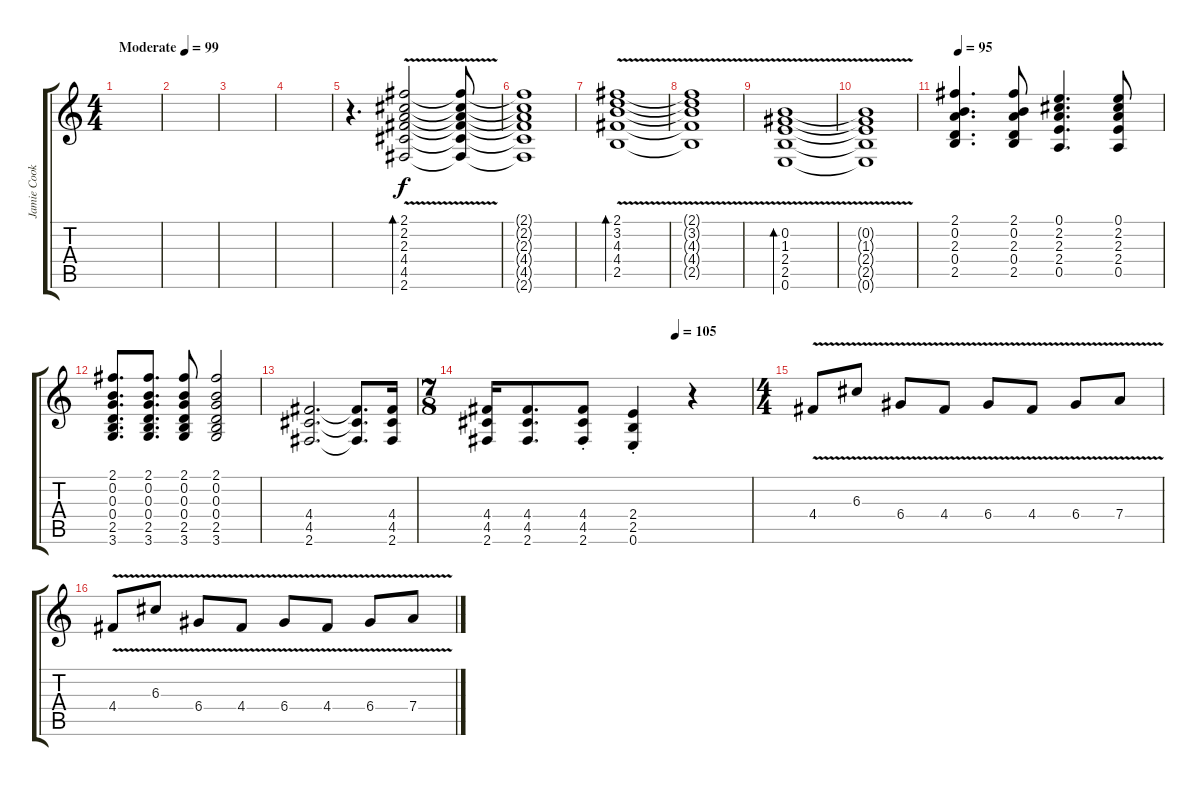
\track ("Jamie Cook" "Jamie Cook") {instrument electricguitarjazz}
\staff {score tabs}
\tuning (E4 B3 G3 D3 A2 E2) {hide}
\ts (4 4)
\tempo (99 "Moderate")
\clef g2
\ks c
|
|
|
|
r.4{d} (2.1{v} 2.2{v} 2.3{v} 4.4{v} 4.5{v} 2.6{v}).2{bd 240} (2.1{t} 2.2{t} 2.3{t} 4.4{t} 4.5{t} 2.6{t}).8 |
(2.1{t} 2.2{t} 2.3{t} 4.4{t} 4.5{t} 2.6{t}).1 |
(2.1{v} 3.2{v} 4.3{v} 4.4{v} 2.5{v}).1{bd 240} |
(2.1{t} 3.2{t} 4.3{t} 4.4{t} 2.5{t}).1 |
(0.2{v} 1.3{v} 2.4{v} 2.5{v} 0.6{v}).1{bd 240} |
(0.2{t} 1.3{t} 2.4{t} 2.5{t} 0.6{t}).1 |
\tempo 95
(2.1 0.2 2.3 0.4 2.5).4{d instrument electricguitarclean} (2.1 0.2 2.3 0.4 2.5).8 (0.1 2.2 2.3 2.4 0.5).4{d} (0.1 2.2 2.3 2.4 0.5).8 |
(2.1 0.2 0.3 0.4 2.5 3.6).8{d} (2.1 0.2 0.3 0.4 2.5 3.6).8{d} (2.1 0.2 0.3 0.4 2.5 3.6).8 (2.1 0.2 0.3 0.4 2.5 3.6).2 |
(4.4 4.5 2.6).2{d} (4.4{t} 4.5{t} 2.6{t}).8{d} (4.4 4.5 2.6).16 |
\ts (7 8)
\tempo (105 0.7142857142857143)
(4.4 4.5 2.6).16 (4.4 4.5 2.6).8{d} (4.4{st} 4.5{st} 2.6{st}).8 (2.4{st} 2.5{st} 0.6{st}).4 r.4 |
\ts (4 4)
4.4{v}.8{instrument electricguitarjazz} 6.3{v}.8 6.4{v}.8 4.4{v}.8 6.4{v}.8 4.4{v}.8 6.4{v}.8 7.4{v}.8 |
4.4{v}.8 6.3{v}.8 6.4{v}.8 4.4{v}.8 6.4{v}.8 4.4{v}.8 6.4{v}.8 7.4{v}.8
